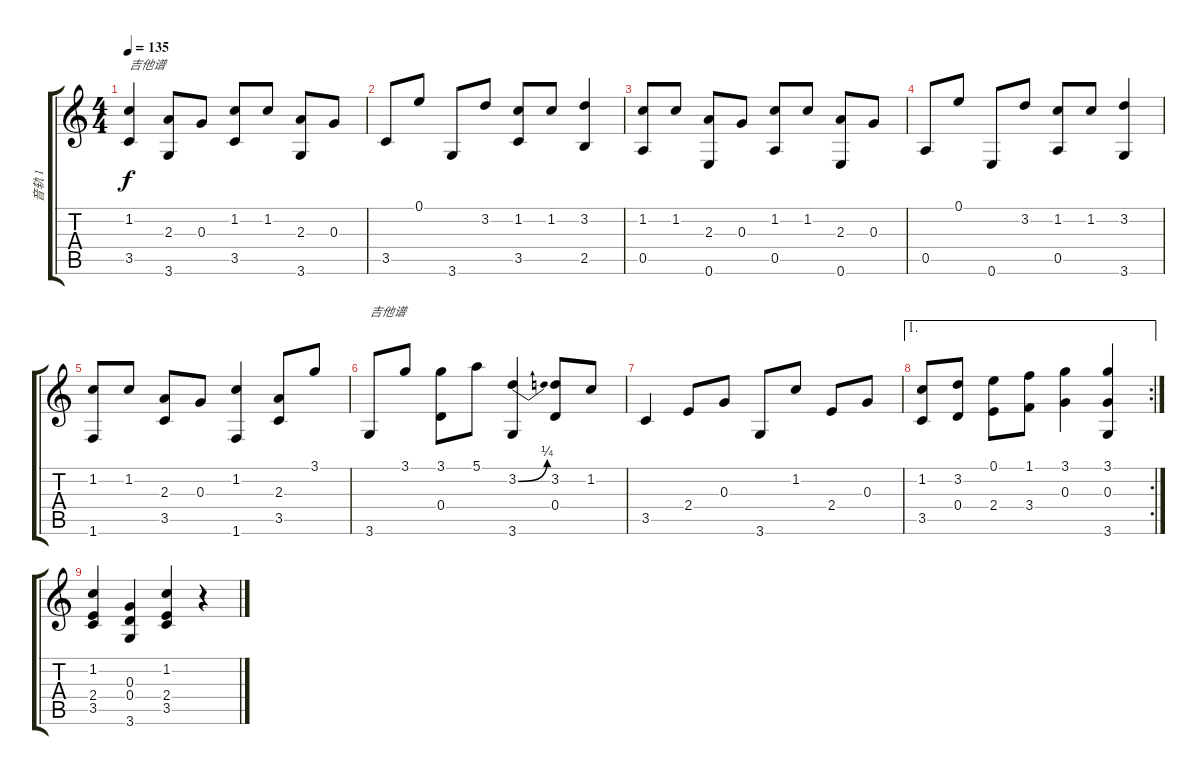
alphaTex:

\track ("音轨 1" "音轨 1") {instrument acousticguitarsteel}
\staff {score tabs}
\tuning (E4 B3 G3 D3 A2 E2) {hide}
\ts (4 4)
\tempo 135
\clef g2
\ks c
(1.2 3.5).4{txt "吉他谱" dy f} (2.3 3.6).8 0.3.8 (1.2 3.5).8 1.2.8 (2.3 3.6).8 0.3.8 |
3.5.8 0.1.8 3.6.8 3.2.8 (1.2 3.5).8 1.2.8 (3.2 2.5).4 |
(1.2 0.5).8 1.2.8 (2.3 0.6).8 0.3.8 (1.2 0.5).8 1.2.8 (2.3 0.6).8 0.3.8 |
0.5.8 0.1.8 0.6.8 3.2.8 (1.2 0.5).8 1.2.8 (3.2 3.6).4 |
(1.2 1.6).8 1.2.8 (2.3 3.5).8 0.3.8 (1.2 1.6).4 (2.3 3.5).8 3.1.8 |
3.6.8{txt "吉他谱"} 3.1.8 (3.1 0.4).8 5.1.8 (3.2{be (bend 0 0 60 1)} 3.6).4 (3.2 0.4).8 1.2.8 |
3.5.4 2.4.8 0.3.8 3.6.8 1.2.8 2.4.8 0.3.8 |
\ae 1
\rc 2
(1.2 3.5).8 (3.2 0.4).8 (0.1 2.4).8 (1.1 3.4).8 (3.1 0.3).4 (3.1 0.3 3.6).4 |
(1.2 2.4 3.5).4 (0.3 0.4 3.6).4 (1.2 2.4 3.5).4 r.4
